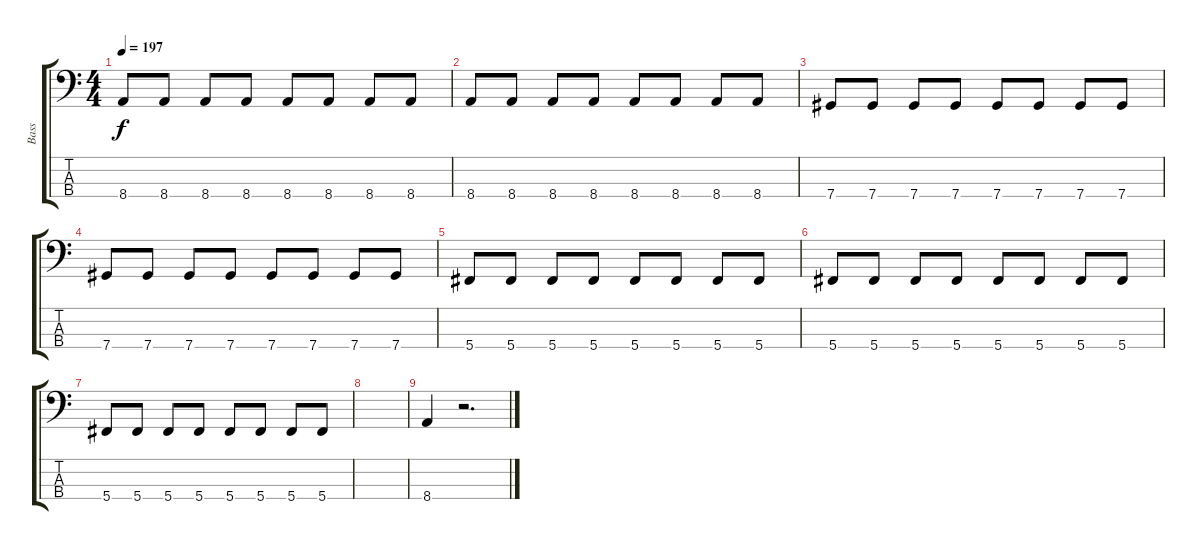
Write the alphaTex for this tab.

\track ("Bass" "Bass") {instrument electricbasspick}
\staff {score tabs}
\tuning (Gb2 Db2 Ab1 Db1) {hide}
\ts (4 4)
\tempo 197
\clef f4
\ks c
8.4.8{dy f} 8.4.8 8.4.8 8.4.8 8.4.8 8.4.8 8.4.8 8.4.8 |
8.4.8 8.4.8 8.4.8 8.4.8 8.4.8 8.4.8 8.4.8 8.4.8 |
7.4.8 7.4.8 7.4.8 7.4.8 7.4.8 7.4.8 7.4.8 7.4.8 |
7.4.8 7.4.8 7.4.8 7.4.8 7.4.8 7.4.8 7.4.8 7.4.8 |
5.4.8 5.4.8 5.4.8 5.4.8 5.4.8 5.4.8 5.4.8 5.4.8 |
5.4.8 5.4.8 5.4.8 5.4.8 5.4.8 5.4.8 5.4.8 5.4.8 |
5.4.8 5.4.8 5.4.8 5.4.8 5.4.8 5.4.8 5.4.8 5.4.8 |
|
8.4.4 r.2{d}
